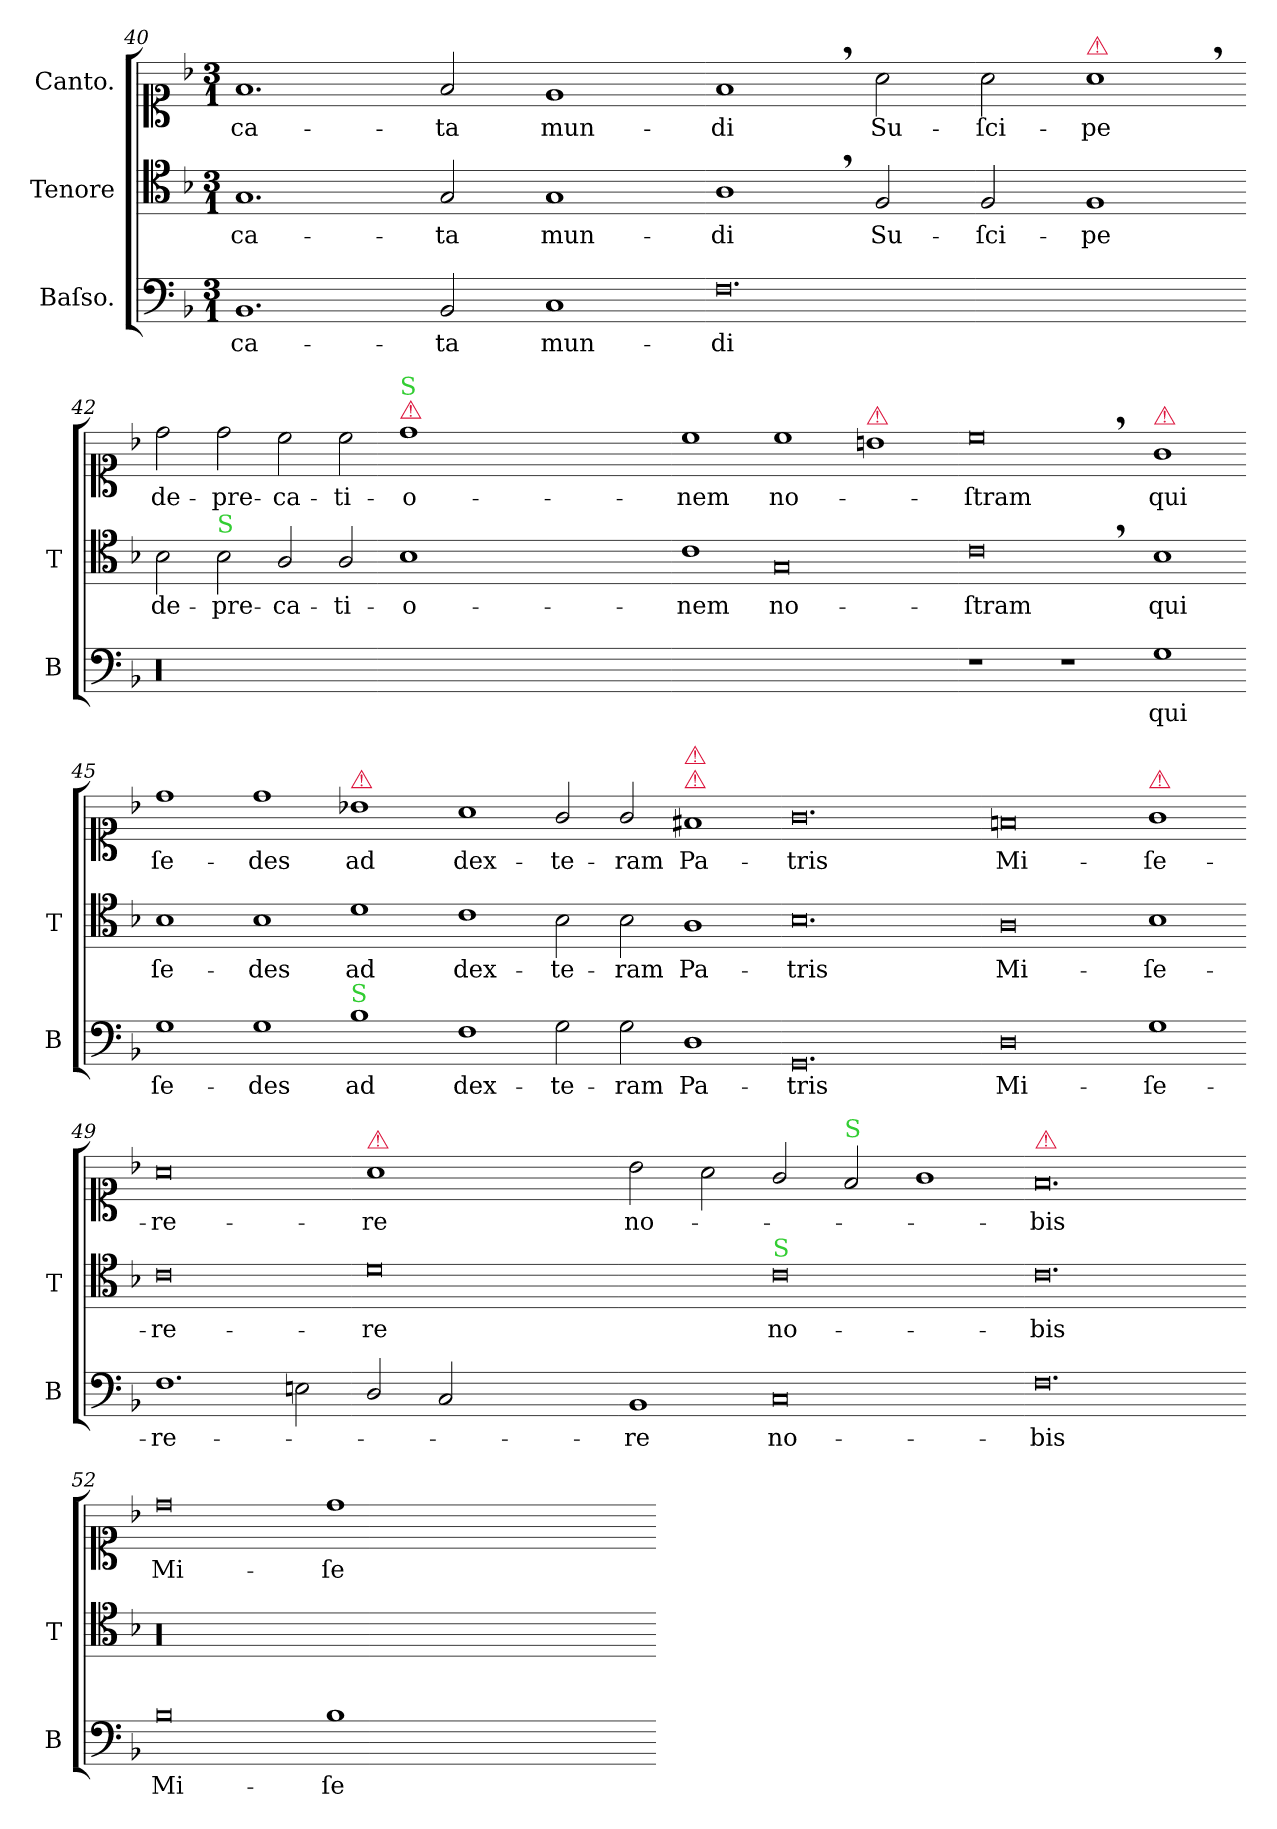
**kern	**text	**kern	**text	**kern	**text
*part3	*part3	*part2	*part2	*part1	*part1
*staff3	*staff3	*staff2	*staff2	*staff1	*staff1
*I"Baſso.	*	*I"Tenore	*	*I"Canto.	*
*I'B	*	*I'T	*	*	*
*clefF4	*	*clefC4	*	*clefC1	*
*k[b-]	*	*k[b-]	*	*k[b-]	*
*M3/1	*	*M3/1	*	*M3/1	*
=40	=40	=40	=40	=40	=40
1.BB-	-ca-	1.G	-ca-	1.f	-ca-
2BB-/	-ta	2G/	-ta	2f/	-ta
1C	mun-	1G	mun-	1e	mun-
=41-	=41-	=41-	=41-	=41-	=41-
0.F	-di	1A,	-di	1f,	-di
.	.	2F/	Su-	2a\	Su-
.	.	2F/	-ſci-	2a\	-ſci-
!	!	!	!	!LO:TX:a:color=crimson:t=⚠	!
.	.	1F	-pe	1a,	-pe
=42-	=42-	=42-	=42-	=42-	=42-
!LO:N:vis=00	!	!	!	!	!
00.r	.	2B-\	de-	2dd\	de-
!	!	!LO:TX:a:color=limegreen:t=S	!	!	!
.	.	2B-\	-pre-	2dd\	-pre-
.	.	2A/	-ca-	2cc\	-ca-
.	.	2A/	-ti-	2cc\	-ti-
!	!	!	!	!LO:TX:a:color=crimson:t=⚠	!
!	!	!	!	!LO:TX:a:color=limegreen:t=S	!
.	.	1B-	-o-	1dd	-o-
.	.	0.ryy	.	0.ryy	.
=43-	=43-	=43-	=43-	=43-	=43-
0.ryy	.	1c	-nem	1cc	-nem
.	.	0G	no-	1cc	no-
!	!	!	!	!LO:TX:a:color=crimson:t=⚠	!
.	.	.	.	1bn	.
=44-	=44-	=44-	=44-	=44-	=44-
1r	.	0c,	-ſtram	0cc,	-ſtram
1r	.	.	.	.	.
!	!	!	!	!LO:TX:a:color=crimson:t=⚠	!
1G	qui	1B-	qui	1g	qui
=45-	=45-	=45-	=45-	=45-	=45-
1G	ſe-	1B-	ſe-	1dd	ſe-
1G	-des	1B-	-des	1dd	-des
!	!	!	!	!LO:TX:a:color=crimson:t=⚠	!
!LO:TX:a:color=limegreen:t=S	!	!	!	!	!
1B-	ad	1d	ad	1b-X	ad
=46-	=46-	=46-	=46-	=46-	=46-
1F	dex-	1c	dex-	1a	dex-
2G\	-te-	2B-\	-te-	2g/	-te-
2G\	-ram	2B-\	-ram	2g/	-ram
!	!	!	!	!LO:TX:a:color=crimson:t=⚠	!
!	!	!	!	!LO:TX:a:color=crimson:t=⚠	!
1D	Pa-	1A	Pa-	1f#X	Pa-
=47-	=47-	=47-	=47-	=47-	=47-
0.GG	-tris	0.B-	-tris	0.g	-tris
=48-	=48-	=48-	=48-	=48-	=48-
0D	Mi-	0A	Mi-	0fn	Mi-
!	!	!	!	!LO:TX:a:color=crimson:t=⚠	!
1G	-ſe-	1B-	-ſe-	1g	-ſe-
=49-	=49-	=49-	=49-	=49-	=49-
1.F	-re-	0c	-re-	0a	-re-
2En\	.	.	.	.	.
!	!	!	!	!LO:TX:a:color=crimson:t=⚠	!
2D/	.	0d	-re	1a	-re
2C/	.	.	.	.	.
1ryy	.	.	.	1ryy	.
=50-	=50-	=50-	=50-	=50-	=50-
1BB-	-re	1ryy	.	2b-\	no-
.	.	.	.	2a\	.
!	!	!LO:TX:a:color=limegreen:t=S	!	!	!
0C	no-	0c	no-	2g/	.
!	!	!	!	!LO:TX:a:color=limegreen:t=S	!
.	.	.	.	2f/	.
.	.	.	.	1g	.
=51-	=51-	=51-	=51-	=51-	=51-
!	!	!	!	!LO:TX:a:color=crimson:t=⚠	!
0.F	-bis	0.c	-bis	0.f	-bis
=52-	=52-	=52-	=52-	=52-	=52-
!	!	!LO:N:vis=00	!	!	!
0B-	Mi-	00.r	.	0dd	Mi-
1B-	-ſe-	.	.	1dd	-ſe-
0.ryy	.	.	.	0.ryy	.
=-	=-	=-	=-	=-	=-
*-	*-	*-	*-	*-	*-
